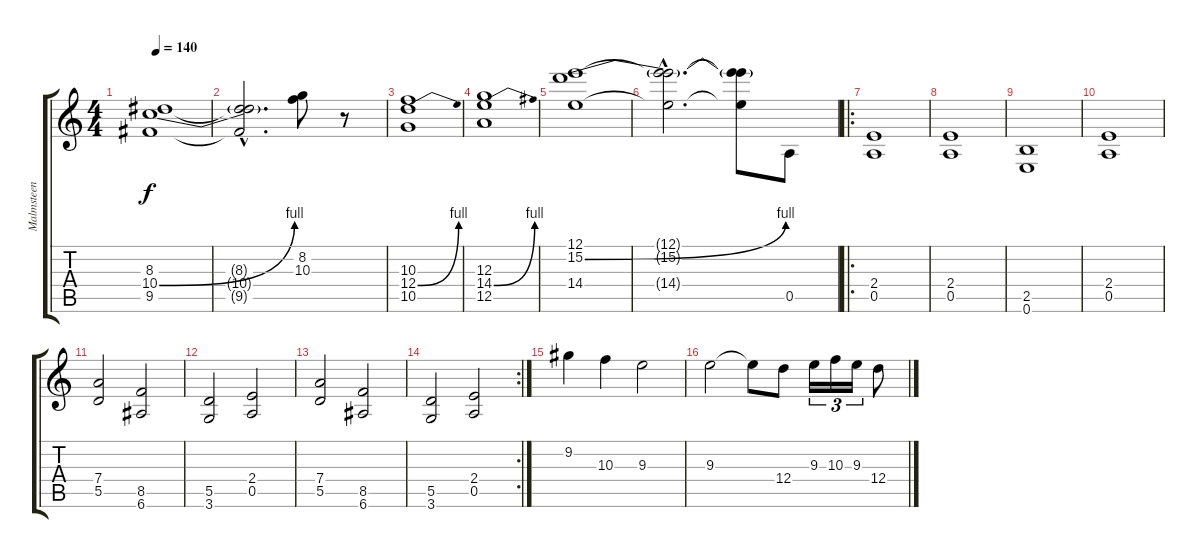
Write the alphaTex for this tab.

\track ("Malmsteen base" "Malmsteen ") {instrument overdrivenguitar}
\staff {score tabs}
\tuning (E4 B3 G3 D3 A2 E2) {hide}
\ts (4 4)
\tempo 140
\clef g2
\ks c
(8.3 10.4{be (bend 0 0 60 4)} 9.5).1{dy f} |
(8.3{hac t} 10.4{hac t} 9.5{hac t}).2{d} (8.2 10.3).8 r.8 |
(10.3 12.4{be (bend 0 0 60 4)} 10.5).1 |
(12.3 14.4{be (bend 0 0 60 4)} 12.5).1 |
(12.1 15.2{be (bend 0 0 60 4)} 14.4).1 |
(12.1{hac t} 15.2{hac t} 14.4{hac t}).2{d} (12.1{t} 15.2{t} 14.4{t}).8 0.5.8 |
\ro
(2.4 0.5).1 |
(2.4 0.5).1 |
(2.5 0.6).1 |
(2.4 0.5).1 |
(7.4 5.5).2 (8.5 6.6).2 |
(5.5 3.6).2 (2.4 0.5).2 |
(7.4 5.5).2 (8.5 6.6).2 |
\rc 2
(5.5 3.6).2 (2.4 0.5).2 |
9.2.4 10.3.4 9.3.2 |
9.3.2 9.3{t}.8 12.4.8 9.3.16{tu (3 2)} 10.3.16{tu (3 2)} 9.3.16{tu (3 2)} 12.4.8
